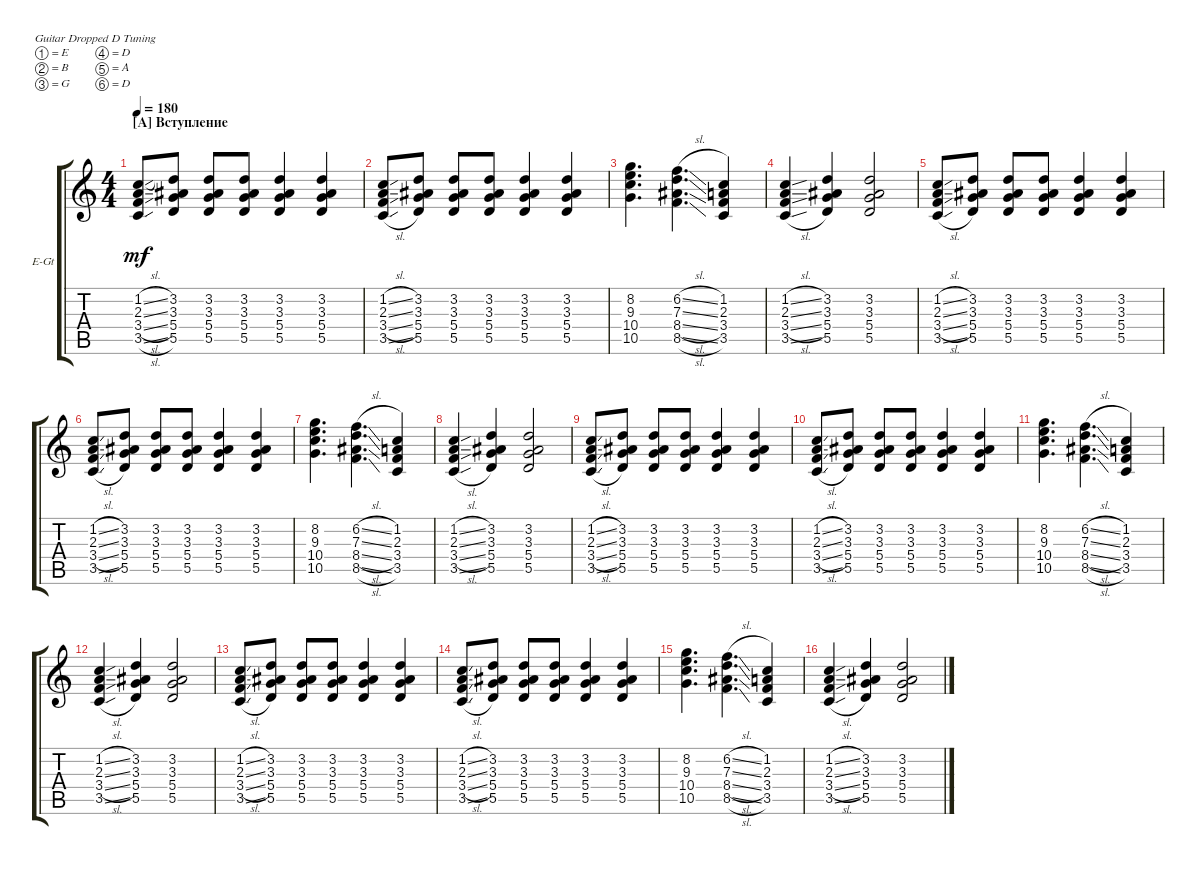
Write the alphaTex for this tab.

\defaultSystemsLayout 4
\bracketExtendMode groupsimilarinstruments
\firstSystemTrackNameOrientation horizontal
\otherSystemsTrackNameOrientation horizontal
\track ("Левин" "E-Gt") {instrument distortionguitar}
\staff {score tabs}
\tuning (E4 B3 G3 D3 A2 D2)
\ts (4 4)
\section ("A" "Вступление")
\tempo 180
\clef g2
\ks c
(2.3{sl} 3.4{sl} 3.5{sl} 1.2{sl}).8{dy mf instrument distortionguitar} (5.5 5.4 3.3 3.2).8 (5.5 5.4 3.3 3.2).8 (5.5 5.4 3.3 3.2).8 (5.5 5.4 3.3 3.2).4 (5.5 5.4 3.3 3.2).4 |
(1.2{sl} 2.3{sl} 3.4{sl} 3.5{sl}).8 (5.5 5.4 3.3 3.2).8 (5.5 5.4 3.3 3.2).8 (5.5 5.4 3.3 3.2).8 (5.5 5.4 3.3 3.2).4 (5.5 5.4 3.3 3.2).4 |
(10.4 9.3 8.2 10.5).4{d} (8.5{sl} 8.4{sl} 7.3{sl} 6.2{sl}).4{d} (1.2 2.3 3.4 3.5).4 |
(1.2{sl} 2.3{sl} 3.4{sl} 3.5{sl}).4 (5.5 5.4 3.3 3.2).4 (5.5 5.4 3.3 3.2).2 |
(1.2{sl} 2.3{sl} 3.4{sl} 3.5{sl}).8 (5.5 5.4 3.3 3.2).8 (5.5 5.4 3.3 3.2).8 (5.5 5.4 3.3 3.2).8 (5.5 5.4 3.3 3.2).4 (5.5 5.4 3.3 3.2).4 |
(1.2{sl} 2.3{sl} 3.4{sl} 3.5{sl}).8 (5.5 5.4 3.3 3.2).8 (5.5 5.4 3.3 3.2).8 (5.5 5.4 3.3 3.2).8 (5.5 5.4 3.3 3.2).4 (5.5 5.4 3.3 3.2).4 |
(10.4 9.3 8.2 10.5).4{d} (8.5{sl} 8.4{sl} 7.3{sl} 6.2{sl}).4{d} (1.2 2.3 3.4 3.5).4 |
(1.2{sl} 2.3{sl} 3.4{sl} 3.5{sl}).4 (5.5 5.4 3.3 3.2).4 (5.5 5.4 3.3 3.2).2 |
(1.2{sl} 2.3{sl} 3.4{sl} 3.5{sl}).8 (5.5 5.4 3.3 3.2).8 (5.5 5.4 3.3 3.2).8 (5.5 5.4 3.3 3.2).8 (5.5 5.4 3.3 3.2).4 (5.5 5.4 3.3 3.2).4 |
(1.2{sl} 2.3{sl} 3.4{sl} 3.5{sl}).8 (5.5 5.4 3.3 3.2).8 (5.5 5.4 3.3 3.2).8 (5.5 5.4 3.3 3.2).8 (5.5 5.4 3.3 3.2).4 (5.5 5.4 3.3 3.2).4 |
(10.4 9.3 8.2 10.5).4{d} (8.5{sl} 8.4{sl} 7.3{sl} 6.2{sl}).4{d} (1.2 2.3 3.4 3.5).4 |
(1.2{sl} 2.3{sl} 3.4{sl} 3.5{sl}).4 (5.5 5.4 3.3 3.2).4 (5.5 5.4 3.3 3.2).2 |
(1.2{sl} 2.3{sl} 3.4{sl} 3.5{sl}).8 (5.5 5.4 3.3 3.2).8 (5.5 5.4 3.3 3.2).8 (5.5 5.4 3.3 3.2).8 (5.5 5.4 3.3 3.2).4 (5.5 5.4 3.3 3.2).4 |
(1.2{sl} 2.3{sl} 3.4{sl} 3.5{sl}).8 (5.5 5.4 3.3 3.2).8 (5.5 5.4 3.3 3.2).8 (5.5 5.4 3.3 3.2).8 (5.5 5.4 3.3 3.2).4 (5.5 5.4 3.3 3.2).4 |
(10.4 9.3 8.2 10.5).4{d} (8.5{sl} 8.4{sl} 7.3{sl} 6.2{sl}).4{d} (1.2 2.3 3.4 3.5).4 |
(1.2{sl} 2.3{sl} 3.4{sl} 3.5{sl}).4 (5.5 5.4 3.3 3.2).4 (5.5 5.4 3.3 3.2).2
